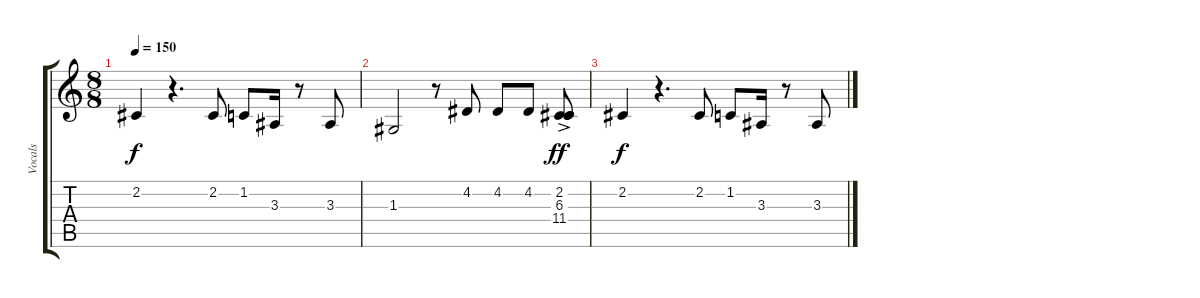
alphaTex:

\track ("Vocals" "Vocals") {instrument cello}
\staff {score tabs}
\tuning (E4 B3 G3 D3 A2 E2) {hide}
\ts (8 8)
\tempo 150
\clef g2
\ks c
2.2.4{dy f} r.4{d} 2.2.8 1.2.8 3.3.16 r.8 3.3.8 |
1.3.2 r.8 4.2.8 4.2.8 4.2.8 (2.2{ac} 6.3 11.4).8{dy ff} |
2.2.4{dy f} r.4{d} 2.2.8 1.2.8 3.3.16 r.8 3.3.8
